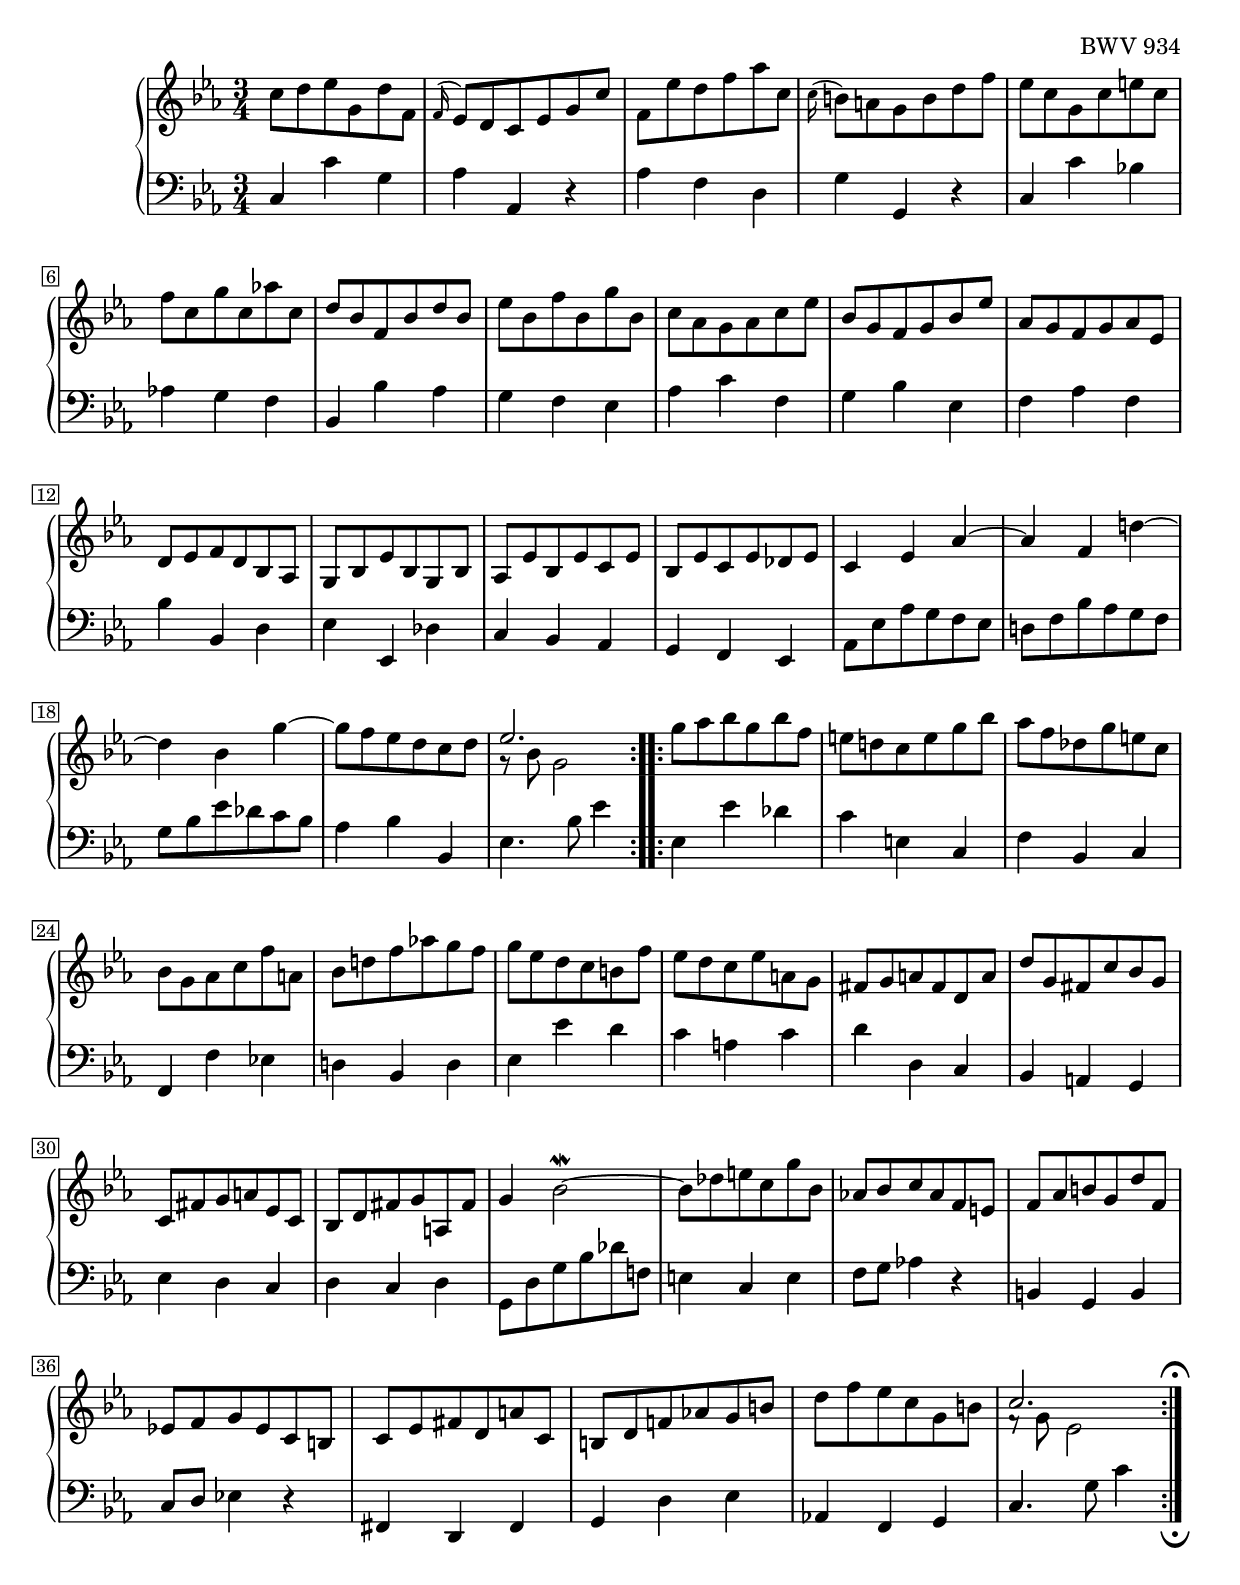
Global = {
  \key c \minor
  \time 3/4
  \include "./global.ly"
}

Sopran = \context Voice = "one" \relative c'' {
  \voiceOne
  \override Rest.staff-position = #0
  \stemNeutral
  \repeat volta 2 {
  %1
  | c8[ d es g, d' f,]
  | \appoggiatura f16 es8[ d c es g c]
  | f,[ es' d f as c,]
  | \appoggiatura c16 b8[ a g b d f]
  %5
  | es[ c g c e c]
  | f[ c g' c, as'! c,]
  | d[ bes f bes d bes]
  | es[ bes f' bes, g' bes,]
  | c[ as g as c es]
  %10
  | bes[ g f g bes es]
  | as,[ g f g as es]
  | d[ es f d bes as]
  | g[ bes es bes g bes]
  | as[ es' bes es c es]
  %15
  | bes[ es c es des es]
  | c4 es as~
  | as f d'!~
  | d4 bes g'~
  | g8[ f es d c d]
  %20
  | \stemUp es2.
  }
  \repeat volta 2 {
  | \stemNeutral
    g8[ as bes g bes f]
  | e[ d! c e g bes]
  | as[ f des g e c]
  | bes[ g as c f a,]
  %25
  | bes[ d! f as! g f]
  | g[ es d c b f']
  | es[ d c es a, g ]
  | fis[ g a fis d a']
  | d[ g, fis c' bes g]
  %30
  | c,[ fis g a es c]
  | bes[ d fis g a, fis']
  | g4 bes2-\mordent ~
  | bes8[ des e c g' bes,]
  | as![ bes c as f e]
  %35
  | f[ as b g d' f,]
  | es![ f g es c b]
  | c[ es fis d a' c,]
  | b[ d f as g b]
  | d[ f es c g b]
  %40
  | \stemUp c2.
    \override Score.TextMark.self-alignment-X = #CENTER
    \textEndMark \markup { \musicglyph "scripts.ufermata" }
  }
}

Alto = \context Voice = "two" \relative c'' {
  \voiceTwo
  \override Rest.staff-position = #0
  \repeat volta 2 {
  %1
  | s2.*19
  %20
  | g8\rest bes8 g2
  }
  \repeat volta 2 {
    s2.*19
    f8\rest g8 es2
  }
}

Bass = \context Voice = "four" \relative c {
  \voiceFour
  \override Rest.staff-position = #0
  \stemNeutral
  \repeat volta 2 {
  %1
  | c4 c' g
  | as as, r
  | as' f d
  | g g, r
  %5
  | c c' bes!
  | as! g f
  | bes, bes' as
  | g f es
  | as c f,
  %10
  | g bes es,
  | f as f
  | bes bes, d
  | es es, des'
  | c bes as
  %15
  | g f es
  | as8[ es' as g f es]
  | d![ f bes as g f]
  | g[ bes es des c bes]
  | as4 bes bes,
  %20
  | es4. bes'8 es4
  }
  \repeat volta 2 {
  | ees, es' des
  | c e, c
  | f bes, c
  | f, f' es!
  %25
  | d! bes d
  | es es' d
  | c a c
  | d d, c
  | bes a g
  %30
  | es' d c
  | d c d
  | g,8[ d' g bes des f,!]
  | e4 c e
  | f8[ g] as!4 r
  %35
  | b, g b
  | c8[ d] es!4 r
  | fis, d fis
  | g d' es
  | as,! f g
  | c4. g'8 c4
    \tweak direction #DOWN
    \textEndMark \markup { \musicglyph "scripts.dfermata" }
  }
}

\score {
  \new PianoStaff
  <<
    \accidentalStyle Score.piano
    \context Staff = "upper" <<
      \set Staff.midiInstrument = #"acoustic grand"
      \Global
      \clef treble
      \Sopran
      \Alto
    >>
    \context Staff = "lower" <<
      \set Staff.midiInstrument = #"acoustic grand"
      \Global
      \clef bass
      \Bass
    >>
  >>
  \header {
    composer = "Johann Sebastian Bach"
    opus = "BWV 934"
    title = \markup { "2. Kleines Präludium c-Moll" }
  }
  \layout {
    \context {
      \PianoStaff
    }
  }
  \midi {
    \tempo 4 = 90
  }
}
